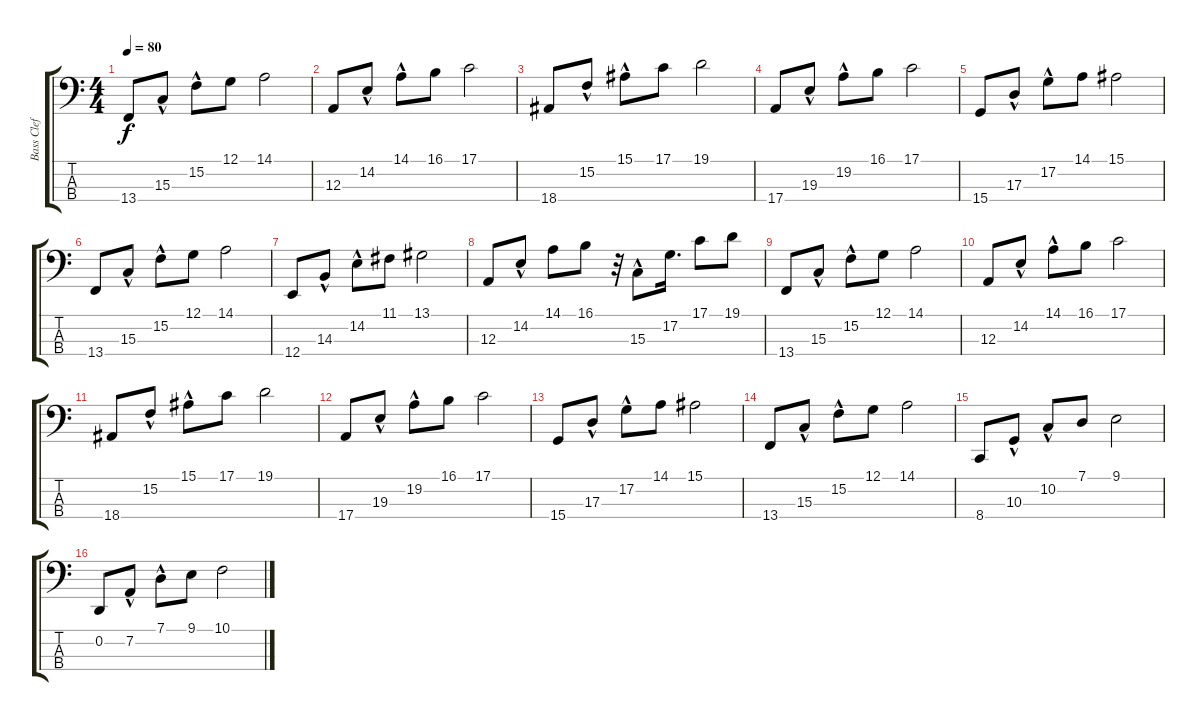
\track ("Bass Clef Harmony" "Bass Clef ") {instrument pad2warm}
\staff {score tabs}
\tuning (G2 D2 A1 E1) {hide}
\ts (4 4)
\tempo 80
\clef f4
\ks c
13.4.8{dy f} 15.3{hac}.8 15.2{hac}.8 12.1.8 14.1.2 |
12.3.8 14.2{hac}.8 14.1{hac}.8 16.1.8 17.1.2 |
18.4.8 15.2{hac}.8 15.1{hac}.8 17.1.8 19.1.2 |
17.4.8 19.3{hac}.8 19.2{hac}.8 16.1.8 17.1.2 |
15.4.8 17.3{hac}.8 17.2{hac}.8 14.1.8 15.1.2 |
13.4.8 15.3{hac}.8 15.2{hac}.8 12.1.8 14.1.2 |
12.4.8 14.3{hac}.8 14.2{hac}.8 11.1.8 13.1.2 |
12.3.8 14.2{hac}.8 14.1.8 16.1.8 r.32 15.3{hac}.8 17.2.16{d} 17.1.8 19.1.8 |
13.4.8 15.3{hac}.8 15.2{hac}.8 12.1.8 14.1.2 |
12.3.8 14.2{hac}.8 14.1{hac}.8 16.1.8 17.1.2 |
18.4.8 15.2{hac}.8 15.1{hac}.8 17.1.8 19.1.2 |
17.4.8 19.3{hac}.8 19.2{hac}.8 16.1.8 17.1.2 |
15.4.8 17.3{hac}.8 17.2{hac}.8 14.1.8 15.1.2 |
13.4.8 15.3{hac}.8 15.2{hac}.8 12.1.8 14.1.2 |
8.4.8 10.3{hac}.8 10.2{hac}.8 7.1.8 9.1.2 |
0.2.8 7.2{hac}.8 7.1{hac}.8 9.1.8 10.1.2
